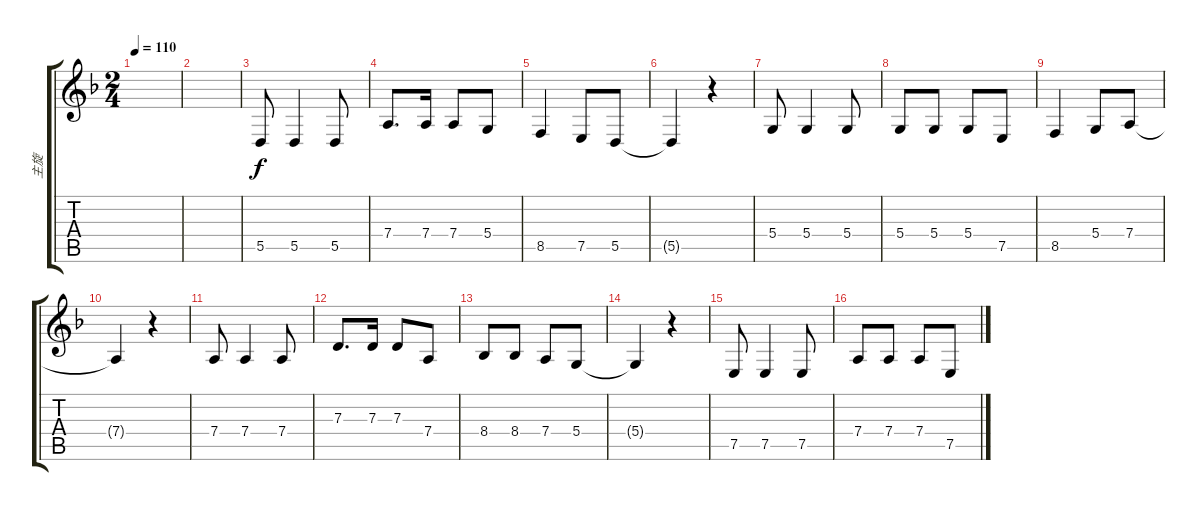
\track ("主旋" "主旋") {instrument tangoaccordion}
\staff {score tabs}
\tuning (E4 B3 G3 D3 A2 E2) {hide}
\ts (2 4)
\tempo 110
\clef g2
\ks dminor
|
|
5.5.8 5.5.4 5.5.8 |
7.4.8{d} 7.4.16 7.4.8 5.4.8 |
8.5.4 7.5.8 5.5.8 |
5.5{t}.4 r.4 |
5.4.8 5.4.4 5.4.8 |
5.4.8 5.4.8 5.4.8 7.5.8 |
8.5.4 5.4.8 7.4.8 |
7.4{t}.4 r.4 |
7.4.8 7.4.4 7.4.8 |
7.3.8{d} 7.3.16 7.3.8 7.4.8 |
8.4.8 8.4.8 7.4.8 5.4.8 |
5.4{t}.4 r.4 |
7.5.8 7.5.4 7.5.8 |
7.4.8 7.4.8 7.4.8 7.5.8
